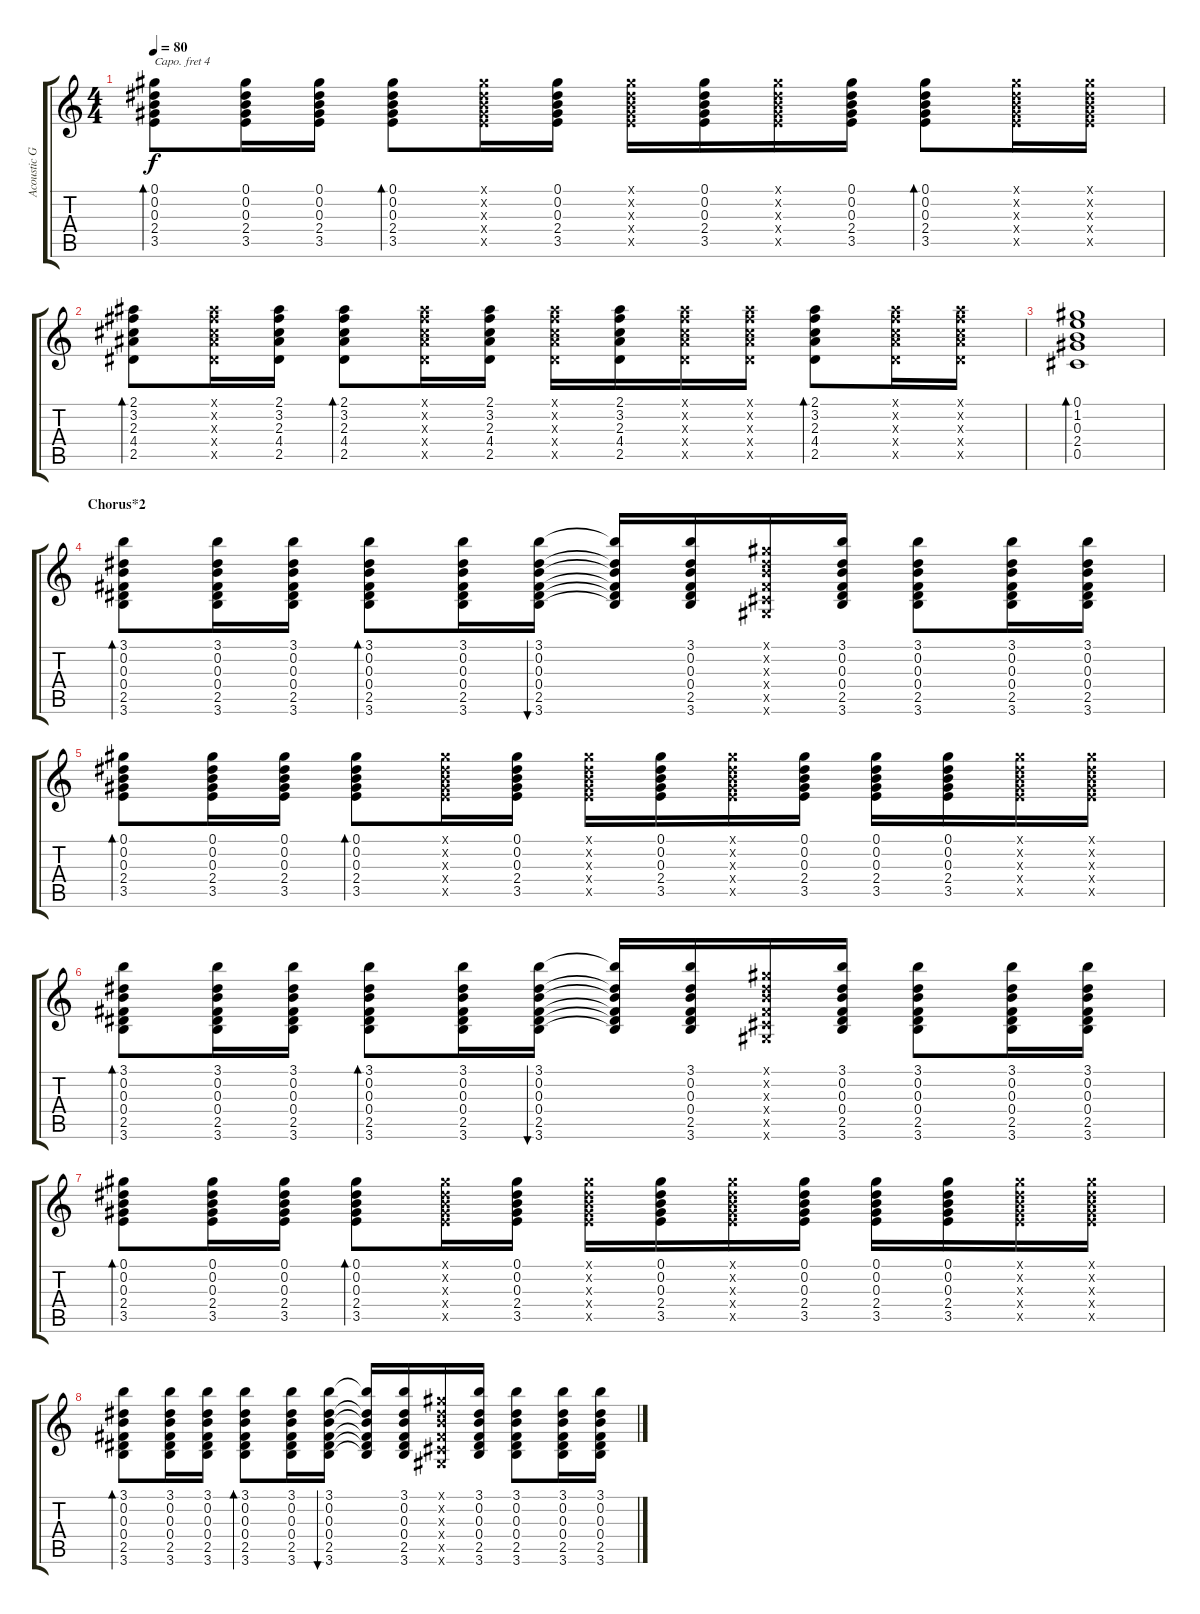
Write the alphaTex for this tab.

\track ("Acoustic Guitar" "Acoustic G") {instrument acousticguitarsteel}
\staff {score tabs}
\capo 4
\tuning (E4 B3 G3 D3 A2 E2) {hide}
\ts (4 4)
\tempo 80
\clef g2
\ks c
(0.1 0.2 0.3 2.4 3.5).8{bd 30 dy f} (0.1 0.2 0.3 2.4 3.5).16 (0.1 0.2 0.3 2.4 3.5).16 (0.1 0.2 0.3 2.4 3.5).8{bd 30} (0.1{x} 0.2{x} 0.3{x} 2.4{x} 3.5{x}).16 (0.1 0.2 0.3 2.4 3.5).16 (0.1{x} 0.2{x} 0.3{x} 2.4{x} 3.5{x}).16 (0.1 0.2 0.3 2.4 3.5).16 (0.1{x} 0.2{x} 0.3{x} 2.4{x} 3.5{x}).16 (0.1 0.2 0.3 2.4 3.5).16 (0.1 0.2 0.3 2.4 3.5).8{bd 30} (0.1{x} 0.2{x} 0.3{x} 2.4{x} 3.5{x}).16 (0.1{x} 0.2{x} 0.3{x} 2.4{x} 3.5{x}).16 |
(2.1 3.2 2.3 4.4 2.5).8{bd 30} (2.1{x} 3.2{x} 2.3{x} 4.4{x} 2.5{x}).16 (2.1 3.2 2.3 4.4 2.5).16 (2.1 3.2 2.3 4.4 2.5).8{bd 30} (2.1{x} 3.2{x} 2.3{x} 4.4{x} 2.5{x}).16 (2.1 3.2 2.3 4.4 2.5).16 (2.1{x} 3.2{x} 2.3{x} 4.4{x} 2.5{x}).16 (2.1 3.2 2.3 4.4 2.5).16 (2.1{x} 3.2{x} 2.3{x} 4.4{x} 2.5{x}).16 (2.1{x} 3.2{x} 2.3{x} 4.4{x} 2.5{x}).16 (2.1 3.2 2.3 4.4 2.5).8{bd 30} (2.1{x} 3.2{x} 2.3{x} 4.4{x} 2.5{x}).16 (2.1{x} 3.2{x} 2.3{x} 4.4{x} 2.5{x}).16 |
(0.1 1.2 0.3 2.4 0.5).1{bd 30} |
\section ("" "Chorus*2")
(3.1 0.2 0.3 0.4 2.5 3.6).8{bd 30} (3.1 0.2 0.3 0.4 2.5 3.6).16 (3.1 0.2 0.3 0.4 2.5 3.6).16 (3.1 0.2 0.3 0.4 2.5 3.6).8{bd 30} (3.1 0.2 0.3 0.4 2.5 3.6).16 (3.1 0.2 0.3 0.4 2.5 3.6).16{bu 30} (3.1{t} 0.2{t} 0.3{t} 0.4{t} 2.5{t} 3.6{t}).16 (3.1 0.2 0.3 0.4 2.5 3.6).16 (0.1{x} 0.2{x} 0.3{x} 0.4{x} 0.5{x} 0.6{x}).16 (3.1 0.2 0.3 0.4 2.5 3.6).16 (3.1 0.2 0.3 0.4 2.5 3.6).8 (3.1 0.2 0.3 0.4 2.5 3.6).16 (3.1 0.2 0.3 0.4 2.5 3.6).16 |
(0.1 0.2 0.3 2.4 3.5).8{bd 30} (0.1 0.2 0.3 2.4 3.5).16 (0.1 0.2 0.3 2.4 3.5).16 (0.1 0.2 0.3 2.4 3.5).8{bd 30} (0.1{x} 0.2{x} 0.3{x} 2.4{x} 3.5{x}).16 (0.1 0.2 0.3 2.4 3.5).16 (0.1{x} 0.2{x} 0.3{x} 2.4{x} 3.5{x}).16 (0.1 0.2 0.3 2.4 3.5).16 (0.1{x} 0.2{x} 0.3{x} 2.4{x} 3.5{x}).16 (0.1 0.2 0.3 2.4 3.5).16 (0.1 0.2 0.3 2.4 3.5).16 (0.1 0.2 0.3 2.4 3.5).16 (0.1{x} 0.2{x} 0.3{x} 2.4{x} 3.5{x}).16 (0.1{x} 0.2{x} 0.3{x} 2.4{x} 3.5{x}).16 |
(3.1 0.2 0.3 0.4 2.5 3.6).8{bd 30} (3.1 0.2 0.3 0.4 2.5 3.6).16 (3.1 0.2 0.3 0.4 2.5 3.6).16 (3.1 0.2 0.3 0.4 2.5 3.6).8{bd 30} (3.1 0.2 0.3 0.4 2.5 3.6).16 (3.1 0.2 0.3 0.4 2.5 3.6).16{bu 30} (3.1{t} 0.2{t} 0.3{t} 0.4{t} 2.5{t} 3.6{t}).16 (3.1 0.2 0.3 0.4 2.5 3.6).16 (0.1{x} 0.2{x} 0.3{x} 0.4{x} 0.5{x} 0.6{x}).16 (3.1 0.2 0.3 0.4 2.5 3.6).16 (3.1 0.2 0.3 0.4 2.5 3.6).8 (3.1 0.2 0.3 0.4 2.5 3.6).16 (3.1 0.2 0.3 0.4 2.5 3.6).16 |
(0.1 0.2 0.3 2.4 3.5).8{bd 30} (0.1 0.2 0.3 2.4 3.5).16 (0.1 0.2 0.3 2.4 3.5).16 (0.1 0.2 0.3 2.4 3.5).8{bd 30} (0.1{x} 0.2{x} 0.3{x} 2.4{x} 3.5{x}).16 (0.1 0.2 0.3 2.4 3.5).16 (0.1{x} 0.2{x} 0.3{x} 2.4{x} 3.5{x}).16 (0.1 0.2 0.3 2.4 3.5).16 (0.1{x} 0.2{x} 0.3{x} 2.4{x} 3.5{x}).16 (0.1 0.2 0.3 2.4 3.5).16 (0.1 0.2 0.3 2.4 3.5).16 (0.1 0.2 0.3 2.4 3.5).16 (0.1{x} 0.2{x} 0.3{x} 2.4{x} 3.5{x}).16 (0.1{x} 0.2{x} 0.3{x} 2.4{x} 3.5{x}).16 |
(3.1 0.2 0.3 0.4 2.5 3.6).8{bd 30} (3.1 0.2 0.3 0.4 2.5 3.6).16 (3.1 0.2 0.3 0.4 2.5 3.6).16 (3.1 0.2 0.3 0.4 2.5 3.6).8{bd 30} (3.1 0.2 0.3 0.4 2.5 3.6).16 (3.1 0.2 0.3 0.4 2.5 3.6).16{bu 30} (3.1{t} 0.2{t} 0.3{t} 0.4{t} 2.5{t} 3.6{t}).16 (3.1 0.2 0.3 0.4 2.5 3.6).16 (0.1{x} 0.2{x} 0.3{x} 0.4{x} 0.5{x} 0.6{x}).16 (3.1 0.2 0.3 0.4 2.5 3.6).16 (3.1 0.2 0.3 0.4 2.5 3.6).8 (3.1 0.2 0.3 0.4 2.5 3.6).16 (3.1 0.2 0.3 0.4 2.5 3.6).16
